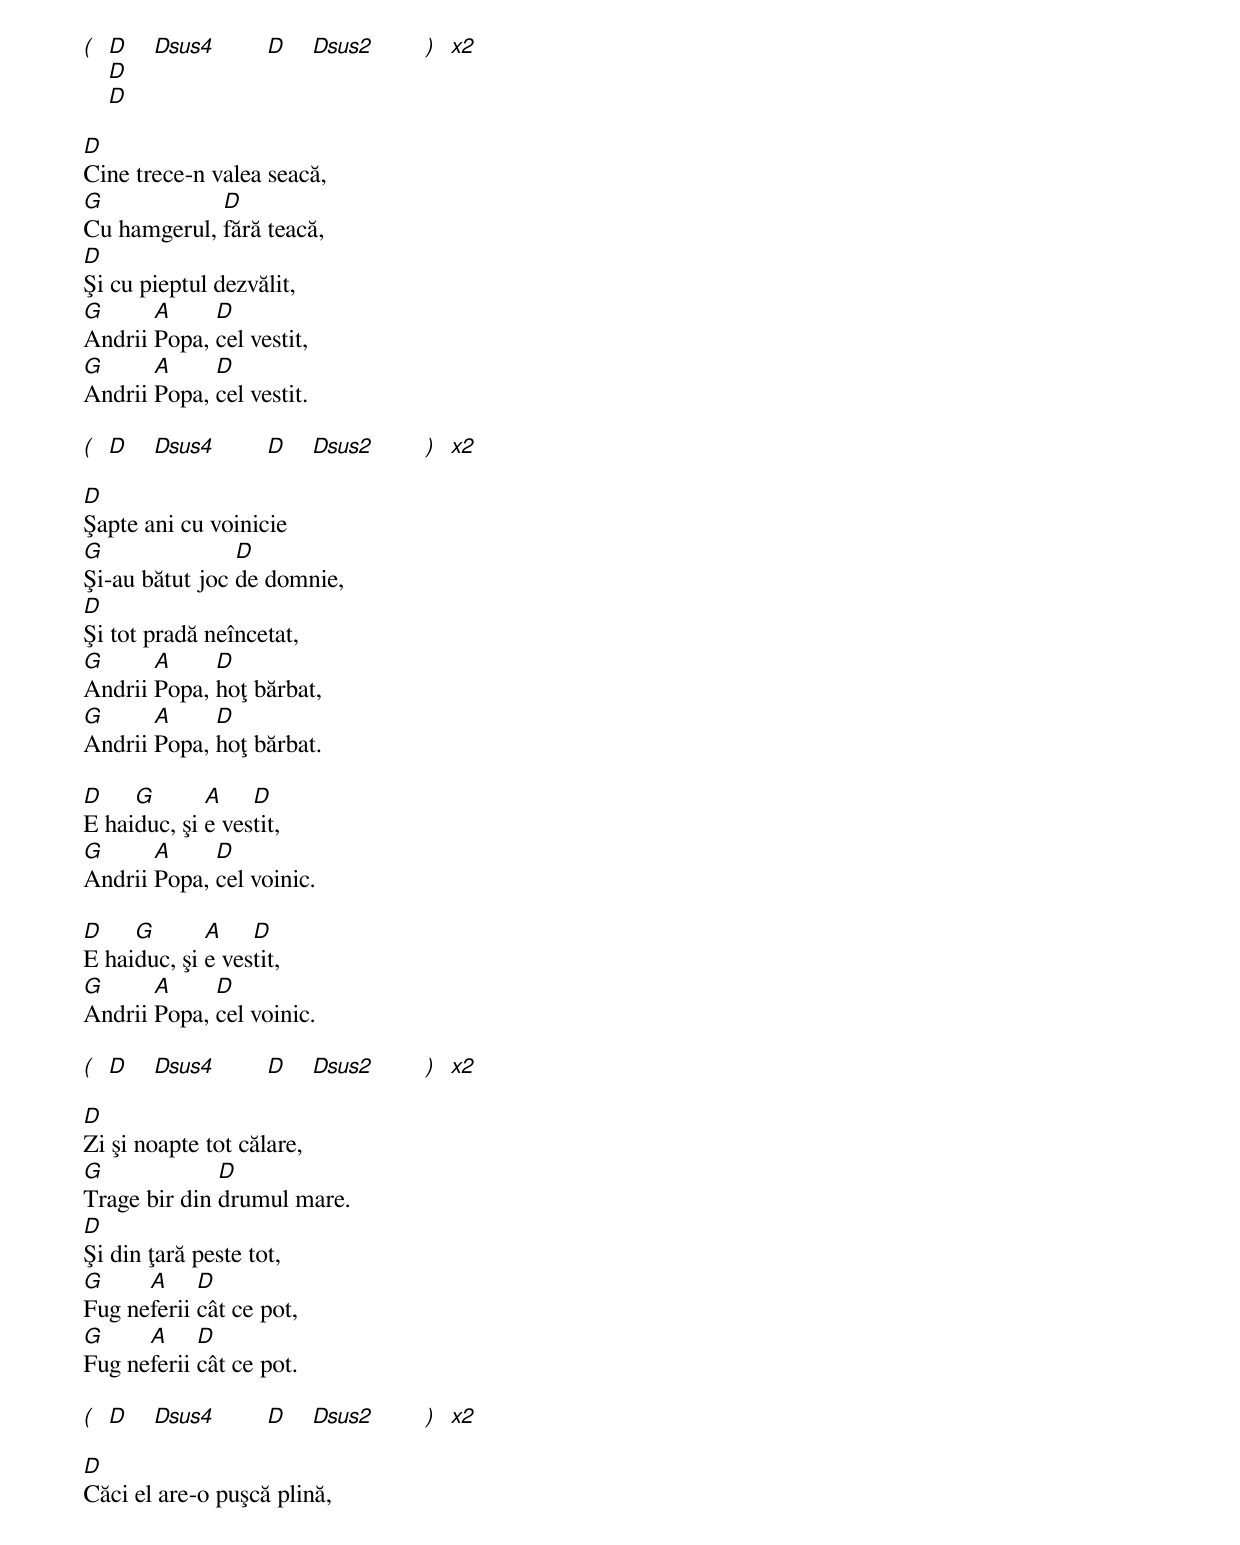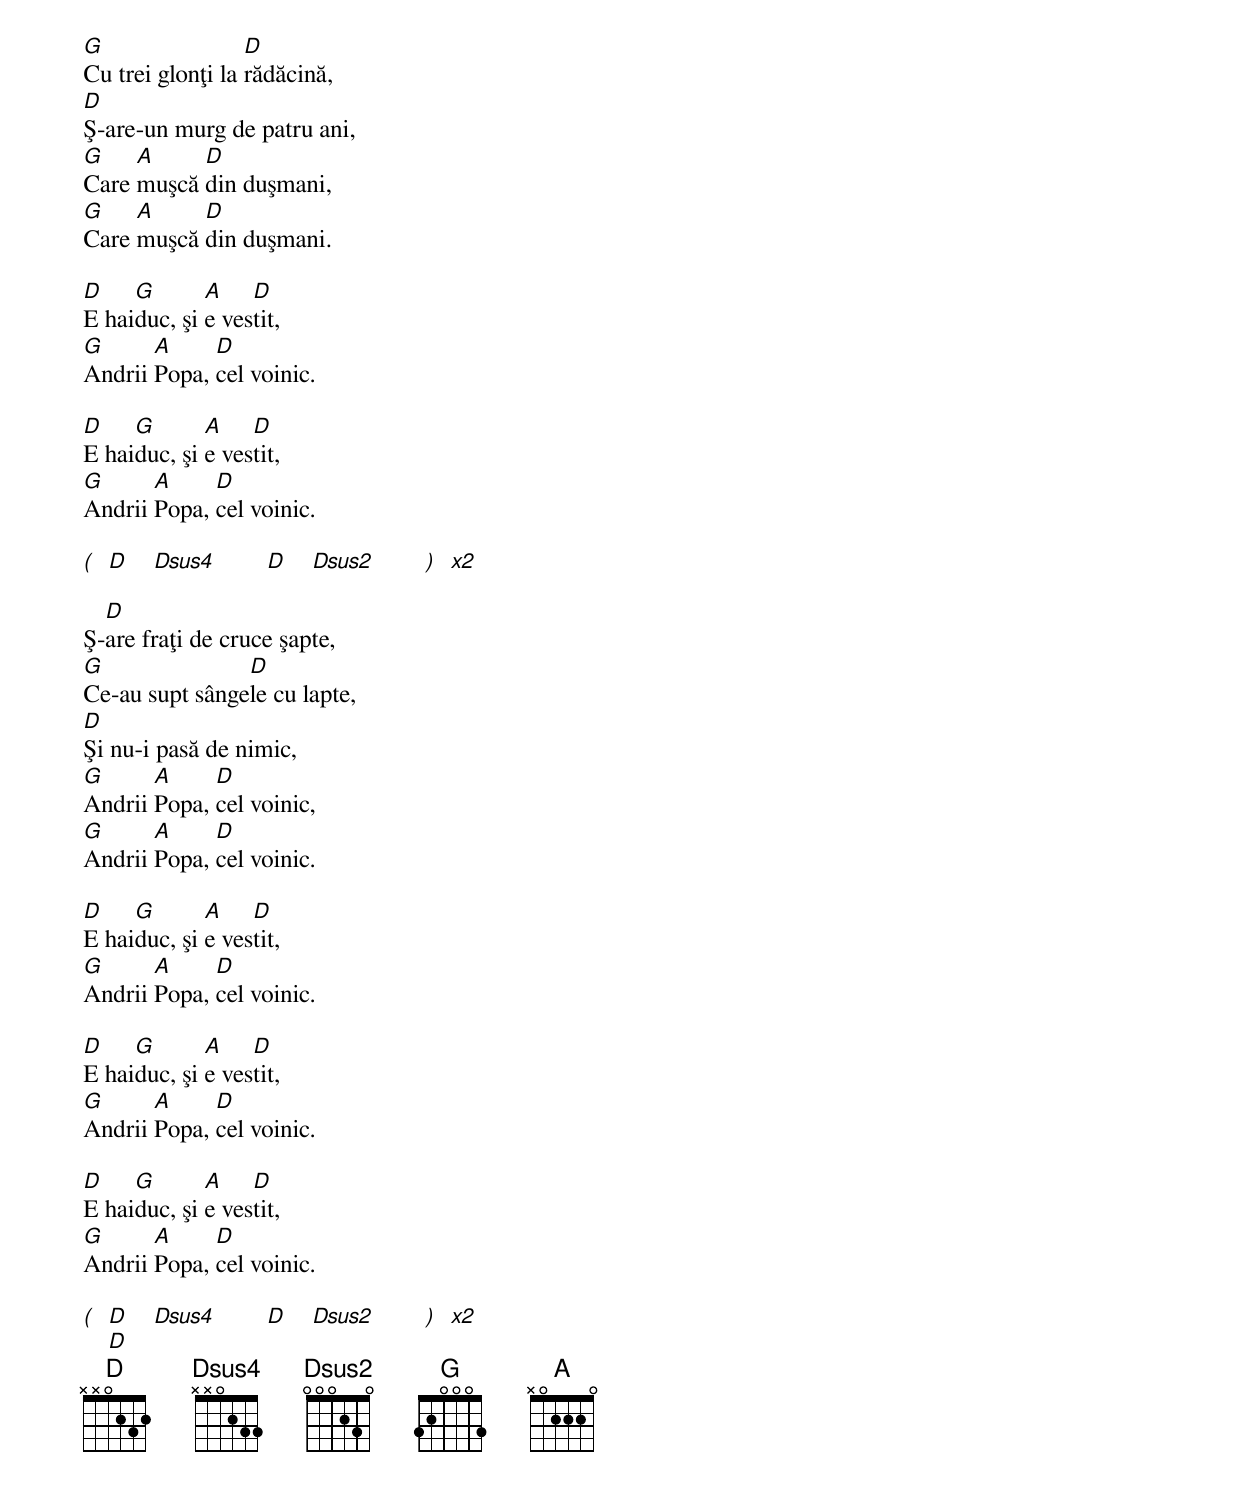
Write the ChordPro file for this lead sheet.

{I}
[(]  [D]    [Dsus4]        [D]    [Dsus2]        [)]  [x2]
    [D]
    [D]

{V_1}
[D]Cine trece-n valea seacă,
[G]Cu hamgerul, [D]fără teacă,
[D]Şi cu pieptul dezvălit,
[G]Andrii [A]Popa, [D]cel vestit,
[G]Andrii [A]Popa, [D]cel vestit.

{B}
[(]  [D]    [Dsus4]        [D]    [Dsus2]        [)]  [x2]

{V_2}
[D]Şapte ani cu voinicie
[G]Şi-au bătut joc [D]de domnie,
[D]Şi tot pradă neîncetat,
[G]Andrii [A]Popa, [D]hoţ bărbat,
[G]Andrii [A]Popa, [D]hoţ bărbat.

{C}
[D]E hai[G]duc, şi [A]e ves[D]tit,
[G]Andrii [A]Popa, [D]cel voinic.

{C}
[D]E hai[G]duc, şi [A]e ves[D]tit,
[G]Andrii [A]Popa, [D]cel voinic.

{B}
[(]  [D]    [Dsus4]        [D]    [Dsus2]        [)]  [x2]

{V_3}
[D]Zi şi noapte tot călare,
[G]Trage bir din [D]drumul mare.
[D]Şi din ţară peste tot,
[G]Fug ne[A]ferii [D]cât ce pot,
[G]Fug ne[A]ferii [D]cât ce pot.

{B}
[(]  [D]    [Dsus4]        [D]    [Dsus2]        [)]  [x2]

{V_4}
[D]Căci el are-o puşcă plină,
[G]Cu trei glonţi la [D]rădăcină,
[D]Ş-are-un murg de patru ani,
[G]Care [A]muşcă [D]din duşmani,
[G]Care [A]muşcă [D]din duşmani.

{C}
[D]E hai[G]duc, şi [A]e ves[D]tit,
[G]Andrii [A]Popa, [D]cel voinic.

{C}
[D]E hai[G]duc, şi [A]e ves[D]tit,
[G]Andrii [A]Popa, [D]cel voinic.

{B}
[(]  [D]    [Dsus4]        [D]    [Dsus2]        [)]  [x2]

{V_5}
Ş-[D]are fraţi de cruce şapte,
[G]Ce-au supt sânge[D]le cu lapte,
[D]Şi nu-i pasă de nimic,
[G]Andrii [A]Popa, [D]cel voinic,
[G]Andrii [A]Popa, [D]cel voinic.

{C}
[D]E hai[G]duc, şi [A]e ves[D]tit,
[G]Andrii [A]Popa, [D]cel voinic.

{C}
[D]E hai[G]duc, şi [A]e ves[D]tit,
[G]Andrii [A]Popa, [D]cel voinic.

{C}
[D]E hai[G]duc, şi [A]e ves[D]tit,
[G]Andrii [A]Popa, [D]cel voinic.

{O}
[(]  [D]    [Dsus4]        [D]    [Dsus2]        [)]  [x2]
    [D]
